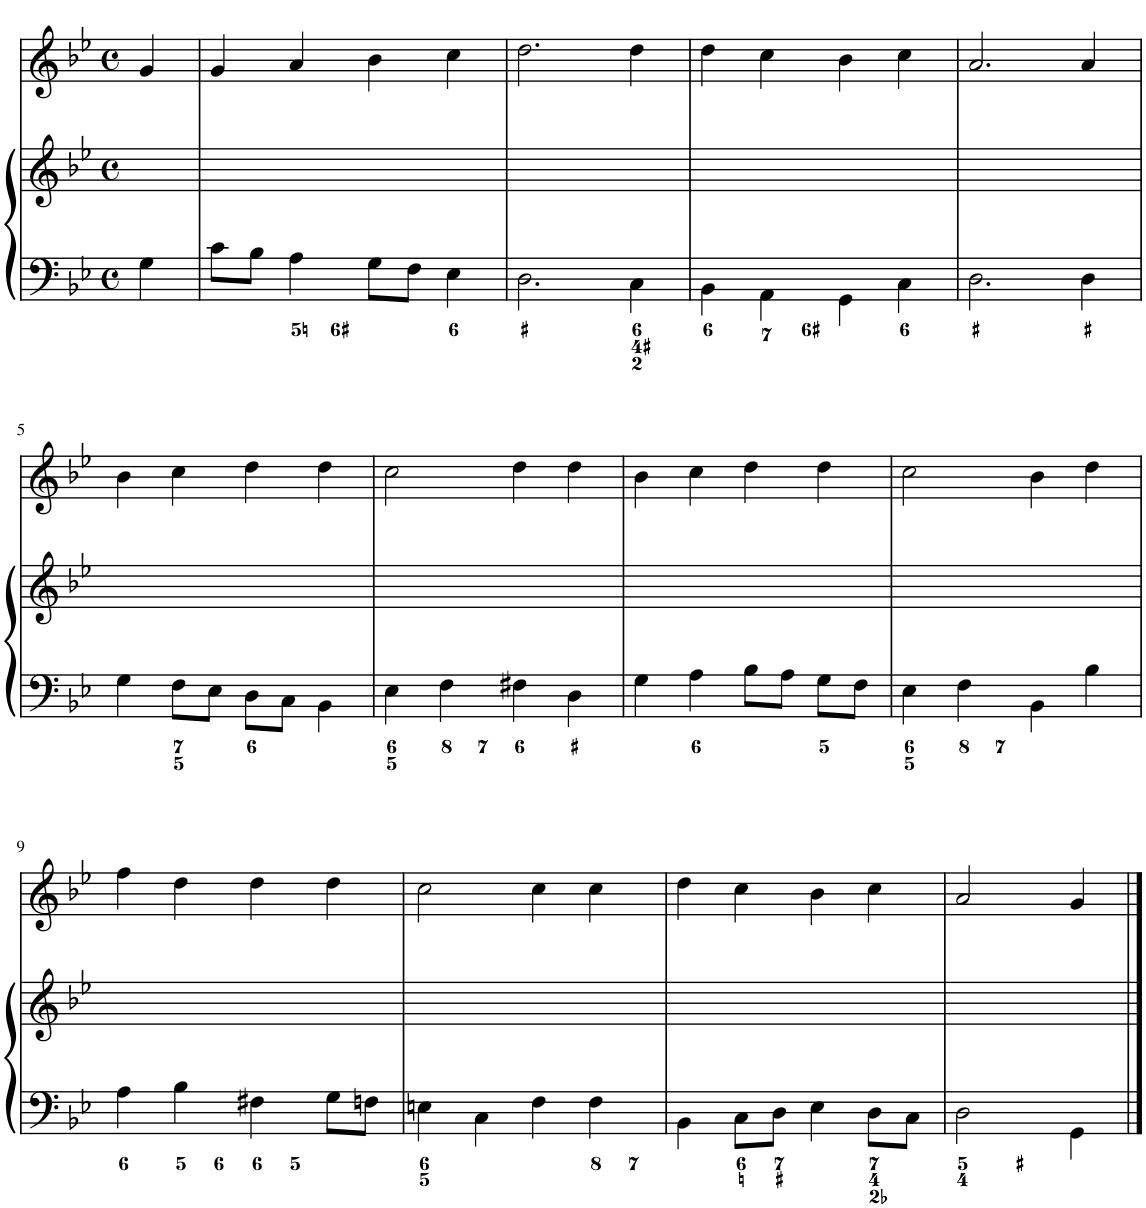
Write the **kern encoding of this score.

**kern	**kern	**kern
*part2	*part2	*part1
*staff3	*staff2	*staff1
*I"Piano	*	*I"Sopran
*I'Pno	*	*
*clefF4	*clefG2	*clefG2
*k[b-e-]	*k[b-e-]	*k[b-e-]
*M4/4	*M4/4	*M4/4
*met(c)	*met(c)	*met(c)
=	=	=
*^	*	*
4ryy	4G\	4ryy	4g/
=1	=1	=1	=1
4ryy	8c\L	1ryy	4g/
.	8B-\J	.	.
8AL	4A\	.	4a/
8AJ	.	.	.
2ryy	8G\L	.	4b-\
.	8F\J	.	.
.	4E-\	.	4cc\
=2	=2	=2	=2
1ryy	2.D\	1ryy	2.dd\
.	4C\	.	4dd\
=3	=3	=3	=3
4ryy	4BB-\	1ryy	4dd\
8AAL	4AA\	.	4cc\
8AAJ	.	.	.
2ryy	4GG\	.	4b-\
.	4C\	.	4cc\
=4	=4	=4	=4
1ryy	2.D\	1ryy	2.a/
.	4D\	.	4a/
!!LO:LB:g=z
=5	=5	=5	=5
1ryy	4G\	1ryy	4b-\
.	8F\L	.	4cc\
.	8E-\J	.	.
.	8D\L	.	4dd\
.	8C\J	.	.
.	4BB-\	.	4dd\
=6	=6	=6	=6
4ryy	4E-\	1ryy	2cc\
8FL	4F\	.	.
8FJ	.	.	.
4ryy	4F#X\	.	4dd\
4ryy	4D\	.	4dd\
=7	=7	=7	=7
1ryy	4G\	1ryy	4b-\
.	4A\	.	4cc\
.	8B-\L	.	4dd\
.	8A\J	.	.
.	8G\L	.	4dd\
.	8F\J	.	.
=8	=8	=8	=8
4ryy	4E-\	1ryy	2cc\
8FL	4F\	.	.
8FJ	.	.	.
2ryy	4BB-\	.	4b-\
.	4B-\	.	4dd\
!!LO:LB:g=z
=9	=9	=9	=9
4ryy	4A\	1ryy	4ff\
8B-L	4B-\	.	4dd\
8B-J	.	.	.
8F#XL	4F#\	.	4dd\
8F#J	.	.	.
4ryy	8G\L	.	4dd\
.	8Fn\J	.	.
=10	=10	=10	=10
2.ryy	4En\	1ryy	2cc\
.	4C\	.	.
.	4F\	.	4cc\
8FL	4F\	.	4cc\
8FJ	.	.	.
=11	=11	=11	=11
1ryy	4BB-\	1ryy	4dd\
.	8C\L	.	4cc\
.	8D\J	.	.
.	4E-\	.	4b-\
.	8D\L	.	4cc\
.	8C\J	.	.
=12	=12	=12	=12
4D	2D\	2ryy	2a/
4D	.	.	.
4ryy	4GG\	4ryy	4g/
*v	*v	*	*
==	==	==
*-	*-	*-
